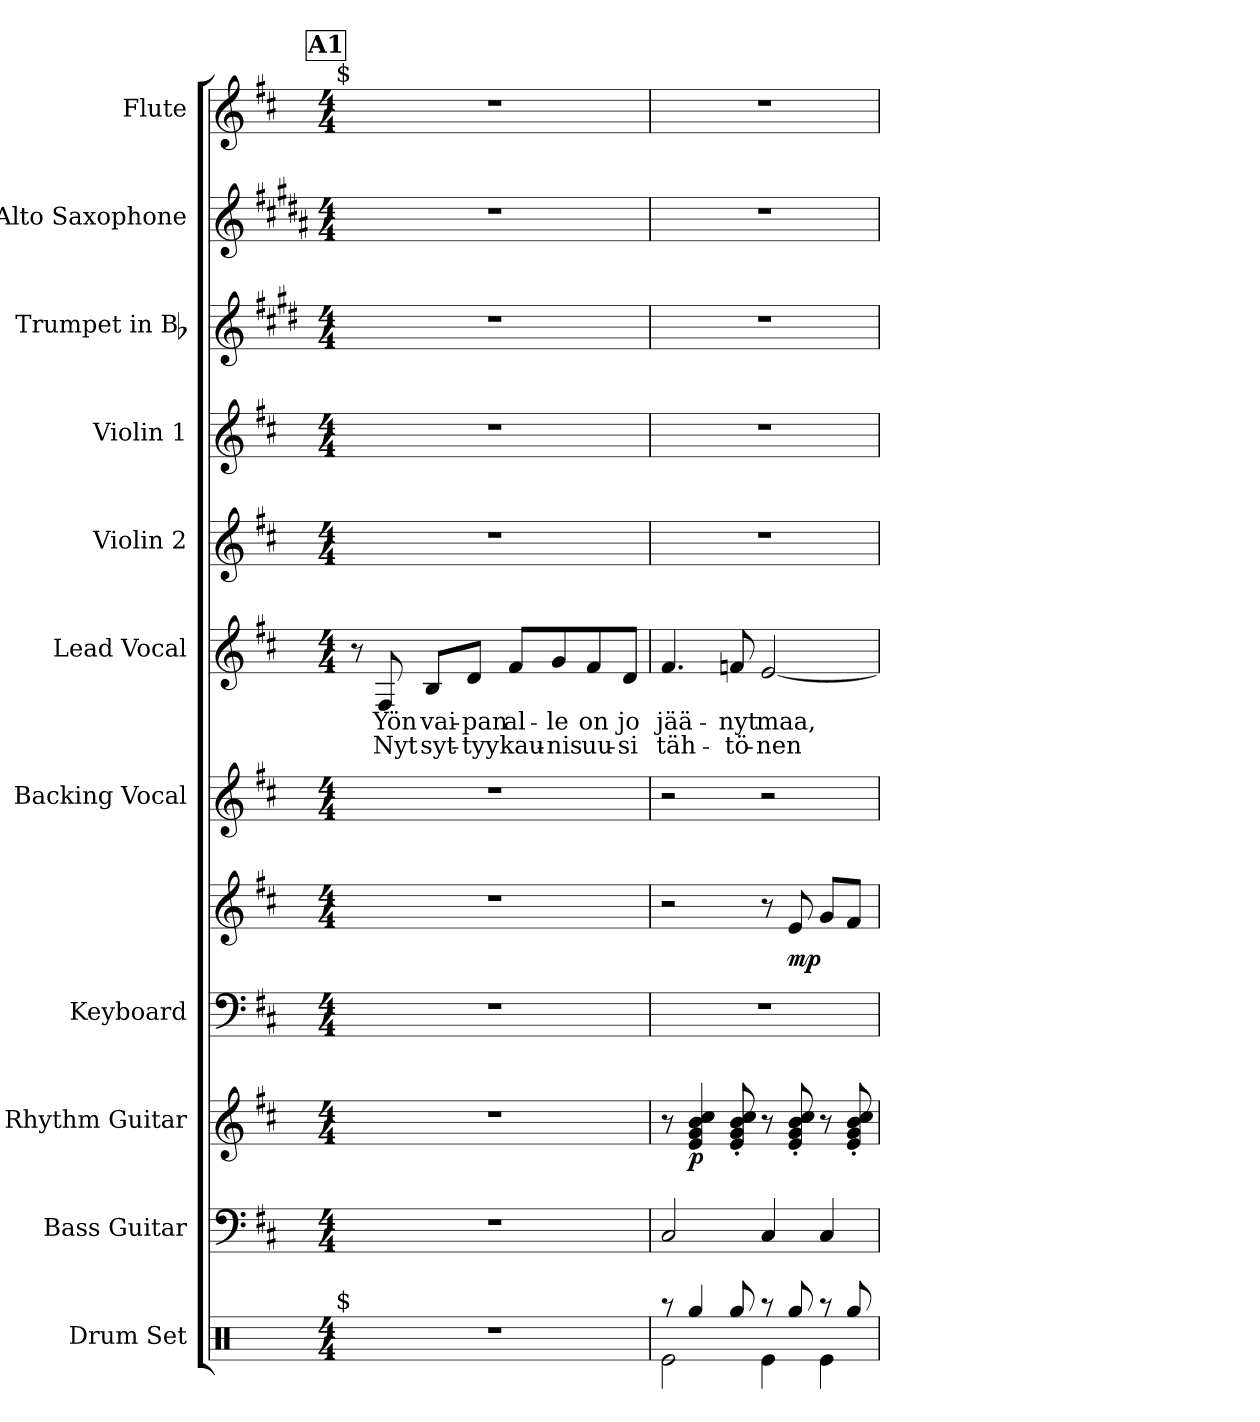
**kern	**kern	**kern	**dynam	**kern	**kern	**dynam	**kern	**kern	**text	**text	**kern	**kern	**kern	**kern	**kern
*part11	*part10	*part9	*part9	*part8	*part8	*part8	*part7	*part6	*part6	*part6	*part5	*part4	*part3	*part2	*part1
*staff12	*staff11	*staff10	*staff10	*staff9	*staff8	*staff8/9	*staff7	*staff6	*staff6	*staff6	*staff5	*staff4	*staff3	*staff2	*staff1
*I"Drum Set	*I"Bass Guitar	*I"Rhythm Guitar	*	*I"Keyboard	*	*	*I"Backing Vocal	*I"Lead Vocal	*	*	*I"Violin 2	*I"Violin 1	*I"Trumpet in Bb	*I"Alto Saxophone	*I"Flute
*I'Dr.	*I'Bass	*I'Rhy.	*	*I'Kbd.	*	*	*	*	*	*	*I'Vln. 2	*I'Vln. 1	*I'Tpt.	*I'Alto Sax.	*I'Fl.
*clefX	*clefF4	*clefG2	*	*clefF4	*clefG2	*	*clefG2	*clefG2	*	*	*clefG2	*clefG2	*clefG2	*clefG2	*clefG2
*	*ITrd7c12	*ITrd7c12	*	*	*	*	*	*	*	*	*	*	*ITrd1c2	*ITrd5c9	*
*k[]	*k[f#c#]	*k[f#c#]	*	*k[f#c#]	*k[f#c#]	*	*k[f#c#]	*k[f#c#]	*	*	*k[f#c#]	*k[f#c#]	*k[f#c#]	*k[f#c#]	*k[f#c#]
*C:	*b:	*b:	*	*b:	*b:	*	*b:	*b:	*	*	*b:	*b:	*b:	*b:	*b:
*M4/4	*M4/4	*M4/4	*	*M4/4	*M4/4	*	*M4/4	*M4/4	*	*	*M4/4	*M4/4	*M4/4	*M4/4	*M4/4
!!LO:REH:place=s1:B:color=#000000:enc=box:fs=15.4134:t=A1
=5	=5	=5	=5	=5	=5	=5	=5	=5	=5	=5	=5	=5	=5	=5	=5
!	!	!	!	!	!	!	!	!	!	!	!	!	!	!	!LO:TX:a:rj:t=$
!LO:TX:a:rj:t=$	!	!	!	!	!	!	!	!	!	!	!	!	!	!	!
1r	1r	1r	.	1r	1r	.	1r	8r	.	.	1r	1r	1r	1r	1r
!	!	!	!	!	!	!	!	!	!LO:LY:b:color=#000000	!LO:LY:b:color=#000000	!	!	!	!	!
.	.	.	.	.	.	.	.	8F#i/	Yön	Nyt	.	.	.	.	.
!	!	!	!	!	!	!	!	!	!LO:LY:b:color=#000000	!LO:LY:b:color=#000000	!	!	!	!	!
.	.	.	.	.	.	.	.	8Bi/L	vai-	syt-	.	.	.	.	.
!	!	!	!	!	!	!	!	!	!LO:LY:b:color=#000000	!LO:LY:b:color=#000000	!	!	!	!	!
.	.	.	.	.	.	.	.	8di/J	-pan	-tyy	.	.	.	.	.
!	!	!	!	!	!	!	!	!	!LO:LY:b:color=#000000	!LO:LY:b:color=#000000	!	!	!	!	!
.	.	.	.	.	.	.	.	8f#i/L	al-	kau-	.	.	.	.	.
!	!	!	!	!	!	!	!	!	!LO:LY:b:color=#000000	!LO:LY:b:color=#000000	!	!	!	!	!
.	.	.	.	.	.	.	.	8gi/	-le	-nis	.	.	.	.	.
!	!	!	!	!	!	!	!	!	!LO:LY:b:color=#000000	!LO:LY:b:color=#000000	!	!	!	!	!
.	.	.	.	.	.	.	.	8f#i/	on	uu-	.	.	.	.	.
!	!	!	!	!	!	!	!	!	!LO:LY:b:color=#000000	!LO:LY:b:color=#000000	!	!	!	!	!
.	.	.	.	.	.	.	.	8di/J	jo	-si	.	.	.	.	.
=6	=6	=6	=6	=6	=6	=6	=6	=6	=6	=6	=6	=6	=6	=6	=6
*^	*	*	*	*	*	*	*	*	*	*	*	*	*	*	*
!	!	!	!	!	!	!	!	!	!	!LO:LY:b:color=#000000	!LO:LY:b:color=#000000	!	!	!	!	!
8r	2Rei\	2CC#i/	8r	.	1r	2r	.	2r	4.f#i/	jää-	täh-	1r	1r	1r	1r	1r
4Rggi/	.	.	4Ei/ 4Gi 4Bi 4c#i	p	.	.	.	.	.	.	.	.	.	.	.	.
!	!	!	!	!	!	!	!	!	!	!LO:LY:b:color=#000000	!LO:LY:b:color=#000000	!	!	!	!	!
8Rggi/	.	.	8Ei/' 8Gi' 8Bi' 8c#i'	.	.	.	.	.	8fni/	-nyt	-tö-	.	.	.	.	.
!	!	!	!	!	!	!	!	!	!	!LO:LY:b:color=#000000	!LO:LY:b:color=#000000	!	!	!	!	!
8r	4Rei\	4CC#i/	8r	.	.	8r	.	2r	[<2ei/	maa,	-nen	.	.	.	.	.
8Rggi/	.	.	8Ei/' 8Gi' 8Bi' 8c#i'	.	.	8ei/	mp	.	.	.	.	.	.	.	.	.
8r	4Rei\	4CC#i/	8r	.	.	8gi/L	.	.	.	.	.	.	.	.	.	.
8Rggi/	.	.	8Ei/' 8Gi' 8Bi' 8c#i'	.	.	8f#i/J	.	.	.	.	.	.	.	.	.	.
*v	*v	*	*	*	*	*	*	*	*	*	*	*	*	*	*	*
=	=	=	=	=	=	=	=	=	=	=	=	=	=	=	=
*-	*-	*-	*-	*-	*-	*-	*-	*-	*-	*-	*-	*-	*-	*-	*-
